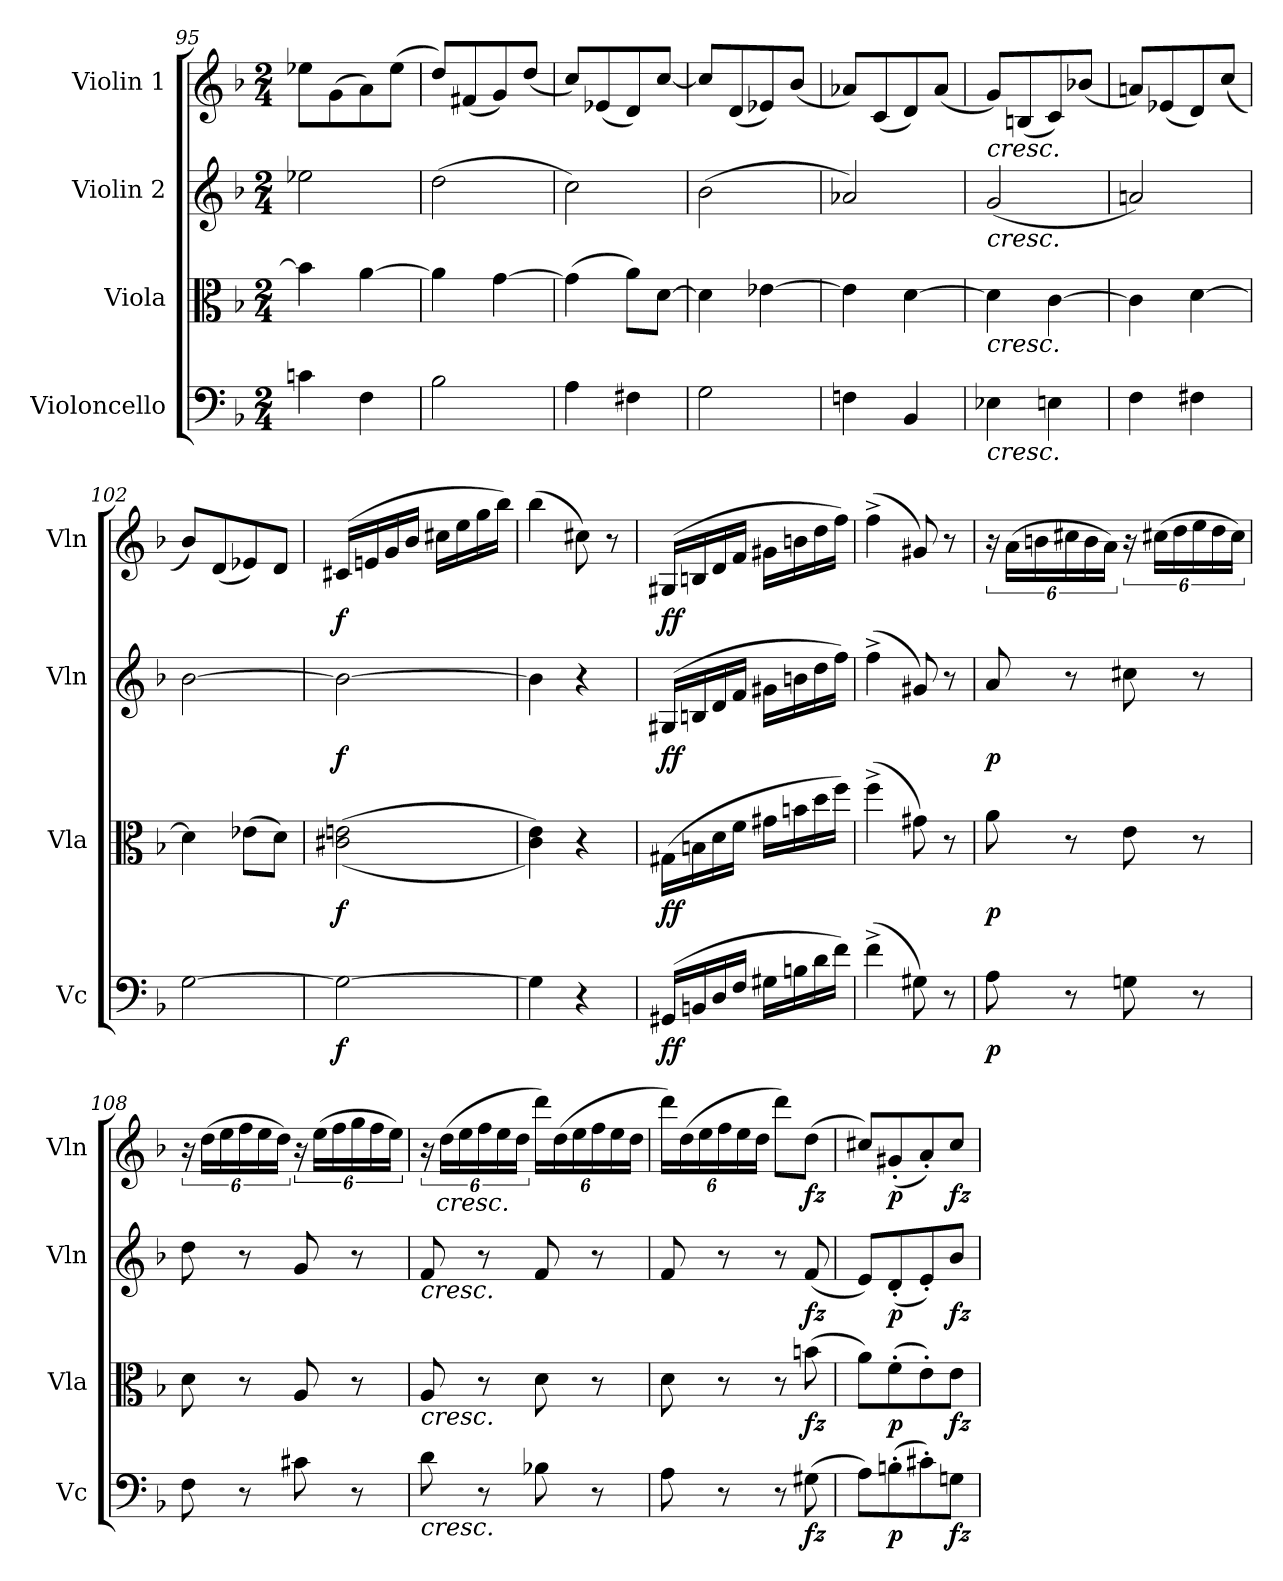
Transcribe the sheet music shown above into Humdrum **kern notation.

**kern	**dynam	**kern	**dynam	**kern	**dynam	**kern	**dynam
*part4	*part4	*part3	*part3	*part2	*part2	*part1	*part1
*staff4	*staff4	*staff3	*staff3	*staff2	*staff2	*staff1	*staff1
*I"Violoncello	*	*I"Viola	*	*I"Violin 2	*	*I"Violin 1	*
*I'Vc	*	*I'Vla	*	*I'Vln	*	*I'Vln	*
*clefF4	*	*clefC3	*	*clefG2	*	*clefG2	*
*k[b-]	*	*k[b-]	*	*k[b-]	*	*k[b-]	*
*M2/4	*	*M2/4	*	*M2/4	*	*M2/4	*
=95	=95	=95	=95	=95	=95	=95	=95
4cn\	.	4b-\]	.	2ee-X\	.	8ee-X\L	.
.	.	.	.	.	.	(8g\	.
4F\	.	[4a\	.	.	.	8a\)	.
.	.	.	.	.	.	(8ee-\J	.
=96	=96	=96	=96	=96	=96	=96	=96
2B-\	.	4a\]	.	(2dd\	.	8dd/L)	.
.	.	.	.	.	.	(8f#X/	.
.	.	[4g\	.	.	.	8g/)	.
.	.	.	.	.	.	(8dd/J	.
=97	=97	=97	=97	=97	=97	=97	=97
4A\	.	(4g\]	.	2cc\)	.	8cc/L)	.
.	.	.	.	.	.	(8e-X/	.
4F#X\	.	8a\L)	.	.	.	8d/)	.
.	.	[8d\J	.	.	.	[8cc/J	.
!!LO:LB:g=z
=98	=98	=98	=98	=98	=98	=98	=98
2G\	.	4d\]	.	(2b-\	.	8cc/L]	.
.	.	.	.	.	.	(8d/	.
.	.	[4e-X\	.	.	.	8e-X/)	.
.	.	.	.	.	.	(8b-/J	.
=99	=99	=99	=99	=99	=99	=99	=99
4Fn\	.	4e-\]	.	2a-X/)	.	8a-X/L)	.
.	.	.	.	.	.	(8c/	.
4BB-/	.	[4d\	.	.	.	8d/)	.
.	.	.	.	.	.	(8a-/J	.
=100	=100	=100	=100	=100	=100	=100	=100
!	!	!	!	!	!	!LO:TX:b:i:t=cresc.	!
!	!	!	!	!LO:TX:b:i:t=cresc.	!	!	!
!	!	!LO:TX:b:i:t=cresc.	!	!	!	!	!
!LO:TX:b:i:t=cresc.	!	!	!	!	!	!	!
4E-X\	.	4d\]	.	(2g/	.	8g/L)	.
.	.	.	.	.	.	(8Bn/	.
4En\	.	[4c\	.	.	.	8c/)	.
.	.	.	.	.	.	(8b-X/J	.
=101	=101	=101	=101	=101	=101	=101	=101
4F\	.	4c\]	.	2an/)	.	8an/L)	.
.	.	.	.	.	.	(8e-X/	.
4F#X\	.	[4d\	.	.	.	8d/)	.
.	.	.	.	.	.	(8cc/J	.
=102	=102	=102	=102	=102	=102	=102	=102
[2G\	.	4d\]	.	[2b-\	.	8b-/L)	.
.	.	.	.	.	.	(8d/	.
.	.	(8e-X\L	.	.	.	8e-X/)	.
.	.	8d\J)	.	.	.	8d/J	.
=103	=103	=103	=103	=103	=103	=103	=103
!	!LO:DY:b	!	!LO:DY:b	!	!LO:DY:b	!	!LO:DY:b
2G\_	f	((<2c#X\ 2en\	f	2b-\_	f	(16c#X/LL	f
.	.	.	.	.	.	16en/	.
.	.	.	.	.	.	16g/	.
.	.	.	.	.	.	16b-/JJ	.
.	.	.	.	.	.	16cc#X\LL	.
.	.	.	.	.	.	16ee\	.
.	.	.	.	.	.	16gg\	.
.	.	.	.	.	.	16bb-\JJ)	.
=104	=104	=104	=104	=104	=104	=104	=104
4G\]	.	4c\ 4e\))	.	4b-\]	.	(4bb-\	.
4r	.	4r	.	4r	.	8cc#X\)	.
.	.	.	.	.	.	8r	.
!!LO:LB:g=z
=105	=105	=105	=105	=105	=105	=105	=105
!	!LO:DY:b	!	!LO:DY:b	!	!LO:DY:b	!	!LO:DY:b
(16GG#X/LL	ff	(16G#X\LL	ff	(16G#X/LL	ff	(16G#X/LL	ff
16BBn/	.	16Bn\	.	16Bn/	.	16Bn/	.
16D/	.	16d\	.	16d/	.	16d/	.
16F/JJ	.	16f\JJ	.	16f/JJ	.	16f/JJ	.
16G#X\LL	.	16g#X\LL	.	16g#X\LL	.	16g#X\LL	.
16Bn\	.	16bn\	.	16bn\	.	16bn\	.
16d\	.	16dd\	.	16dd\	.	16dd\	.
16f\JJ)	.	16ff\JJ)	.	16ff\JJ)	.	16ff\JJ)	.
=106	=106	=106	=106	=106	=106	=106	=106
(4f^\	.	(4ff^\	.	(4ff^\	.	(4ff^\	.
8G#X\)	.	8g#X\)	.	8g#X/)	.	8g#X/)	.
8r	.	8r	.	8r	.	8r	.
=107	=107	=107	=107	=107	=107	=107	=107
!	!LO:DY:b	!	!LO:DY:b	!	!LO:DY:b	!	!
8A\	p	8a\	p	8a/	p	24r	.
.	.	.	.	.	.	(24a\LL	.
.	.	.	.	.	.	24bn\	.
8r	.	8r	.	8r	.	24cc#X\	.
.	.	.	.	.	.	24b\	.
.	.	.	.	.	.	24a\JJ)	.
8Gn\	.	8e\	.	8cc#X\	.	24r	.
.	.	.	.	.	.	(24cc#X\LL	.
.	.	.	.	.	.	24dd\	.
8r	.	8r	.	8r	.	24ee\	.
.	.	.	.	.	.	24dd\	.
.	.	.	.	.	.	24cc#\JJ)	.
=108	=108	=108	=108	=108	=108	=108	=108
8F\	.	8d\	.	8dd\	.	24r	.
.	.	.	.	.	.	(24dd\LL	.
.	.	.	.	.	.	24ee\	.
8r	.	8r	.	8r	.	24ff\	.
.	.	.	.	.	.	24ee\	.
.	.	.	.	.	.	24dd\JJ)	.
8c#X\	.	8A/	.	8g/	.	24r	.
.	.	.	.	.	.	(24ee\LL	.
.	.	.	.	.	.	24ff\	.
8r	.	8r	.	8r	.	24gg\	.
.	.	.	.	.	.	24ff\	.
.	.	.	.	.	.	24ee\JJ)	.
!!LO:LB:g=z
=109	=109	=109	=109	=109	=109	=109	=109
!	!	!	!	!LO:TX:b:i:t=cresc.	!	!	!
!	!	!LO:TX:b:i:t=cresc.	!	!	!	!	!
!LO:TX:b:i:t=cresc.	!	!	!	!	!	!	!
8d\	.	8A/	.	8f/	.	24r	.
!	!	!	!	!	!	!LO:TX:b:i:t=cresc.	!
.	.	.	.	.	.	(24dd\LL	.
.	.	.	.	.	.	24ee\	.
8r	.	8r	.	8r	.	24ff\	.
.	.	.	.	.	.	24ee\	.
.	.	.	.	.	.	24dd\JJ	.
*	*	*	*	*	*	*Xbrackettup	*
8B-X\	.	8d\	.	8f/	.	24ddd\LL)	.
.	.	.	.	.	.	(24dd\	.
.	.	.	.	.	.	24ee\	.
8r	.	8r	.	8r	.	24ff\	.
.	.	.	.	.	.	24ee\	.
.	.	.	.	.	.	24dd\JJ	.
=110	=110	=110	=110	=110	=110	=110	=110
8A\	.	8d\	.	8f/	.	24ddd\LL)	.
.	.	.	.	.	.	(24dd\	.
.	.	.	.	.	.	24ee\	.
8r	.	8r	.	8r	.	24ff\	.
.	.	.	.	.	.	24ee\	.
.	.	.	.	.	.	24dd\JJ	.
8r	.	8r	.	8r	.	8ddd\L)	.
!	!LO:DY:b	!	!LO:DY:b	!	!LO:DY:b	!	!LO:DY:b
(8G#X\	fz	(8bn\	fz	(8f/	fz	(8dd\J	fz
=111	=111	=111	=111	=111	=111	=111	=111
8A\L)	.	8a\L)	.	8e/L)	.	8cc#X/L)	.
!	!LO:DY:b	!	!LO:DY:b	!	!LO:DY:b	!	!LO:DY:b
(>8Bn'\	p	(>8f'\	p	(<8d'/	p	(<8g#X'/	p
8c#X'>\)	.	8e'>\)	.	8e'</)	.	8a'</)	.
!	!LO:DY:b	!	!LO:DY:b	!	!LO:DY:b	!	!LO:DY:b
8Gn\J	fz	8e\J	fz	8b-/J	fz	8cc#/J	fz
=	=	=	=	=	=	=	=
*-	*-	*-	*-	*-	*-	*-	*-
